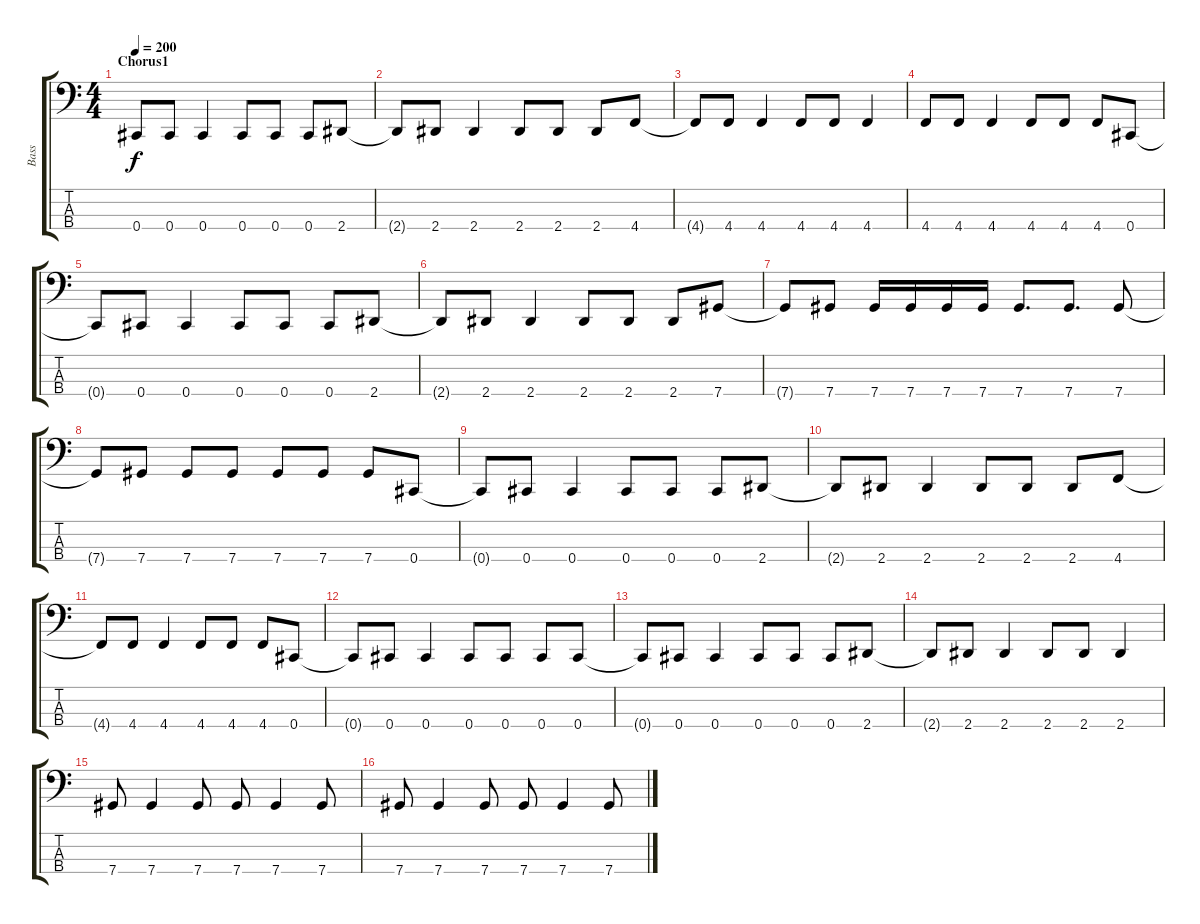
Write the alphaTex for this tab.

\track ("Bass" "Bass") {instrument electricbasspick}
\staff {score tabs}
\tuning (Gb2 Db2 Ab1 Db1) {hide}
\ts (4 4)
\section ("" "Chorus1")
\tempo 200
\clef f4
\ks c
0.4{t}.8{dy f} 0.4.8 0.4.4 0.4.8 0.4.8 0.4.8 2.4.8 |
2.4{t}.8 2.4.8 2.4.4 2.4.8 2.4.8 2.4.8 4.4.8 |
4.4{t}.8 4.4.8 4.4.4 4.4.8 4.4.8 4.4.4 |
4.4.8 4.4.8 4.4.4 4.4.8 4.4.8 4.4.8 0.4.8 |
0.4{t}.8 0.4.8 0.4.4 0.4.8 0.4.8 0.4.8 2.4.8 |
2.4{t}.8 2.4.8 2.4.4 2.4.8 2.4.8 2.4.8 7.4.8 |
7.4{t}.8 7.4.8 7.4.16 7.4.16 7.4.16 7.4.16 7.4.8{d} 7.4.8{d} 7.4.8 |
7.4{t}.8 7.4.8 7.4.8 7.4.8 7.4.8 7.4.8 7.4.8 0.4.8 |
0.4{t}.8 0.4.8 0.4.4 0.4.8 0.4.8 0.4.8 2.4.8 |
2.4{t}.8 2.4.8 2.4.4 2.4.8 2.4.8 2.4.8 4.4.8 |
4.4{t}.8 4.4.8 4.4.4 4.4.8 4.4.8 4.4.8 0.4.8 |
0.4{t}.8 0.4.8 0.4.4 0.4.8 0.4.8 0.4.8 0.4.8 |
0.4{t}.8 0.4.8 0.4.4 0.4.8 0.4.8 0.4.8 2.4.8 |
2.4{t}.8 2.4.8 2.4.4 2.4.8 2.4.8 2.4.4 |
7.4.8 7.4.4 7.4.8 7.4.8 7.4.4 7.4.8 |
7.4.8 7.4.4 7.4.8 7.4.8 7.4.4 7.4.8
